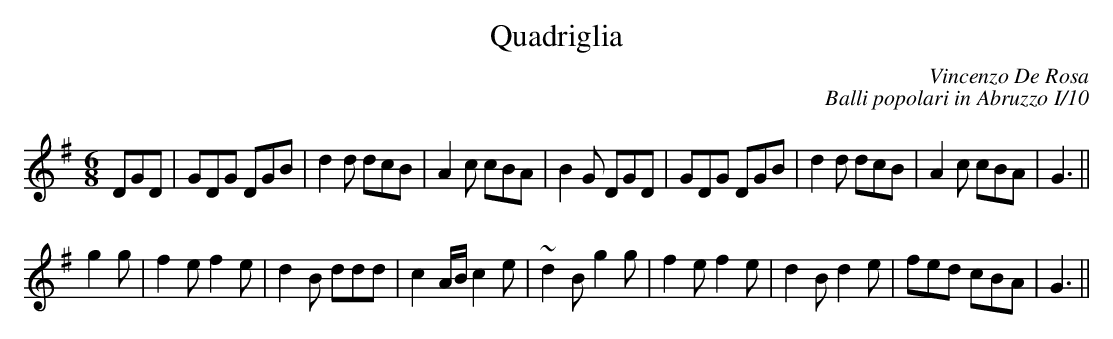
X:1
T:Quadriglia
C:Vincenzo De Rosa
C:Balli popolari in Abruzzo I/10
M:6/8
L:1/8
K:G
DGD|GDG DGB|d2d dcB|A2c cBA|B2G DGD|\
GDG DGB|d2d dcB|A2c cBA|G3||*
g2g|f2e f2e|d2B ddd|c2 A/B/ c2e|~d2B g2g|\
f2e f2e|d2B d2e|fed cBA|G3||**
